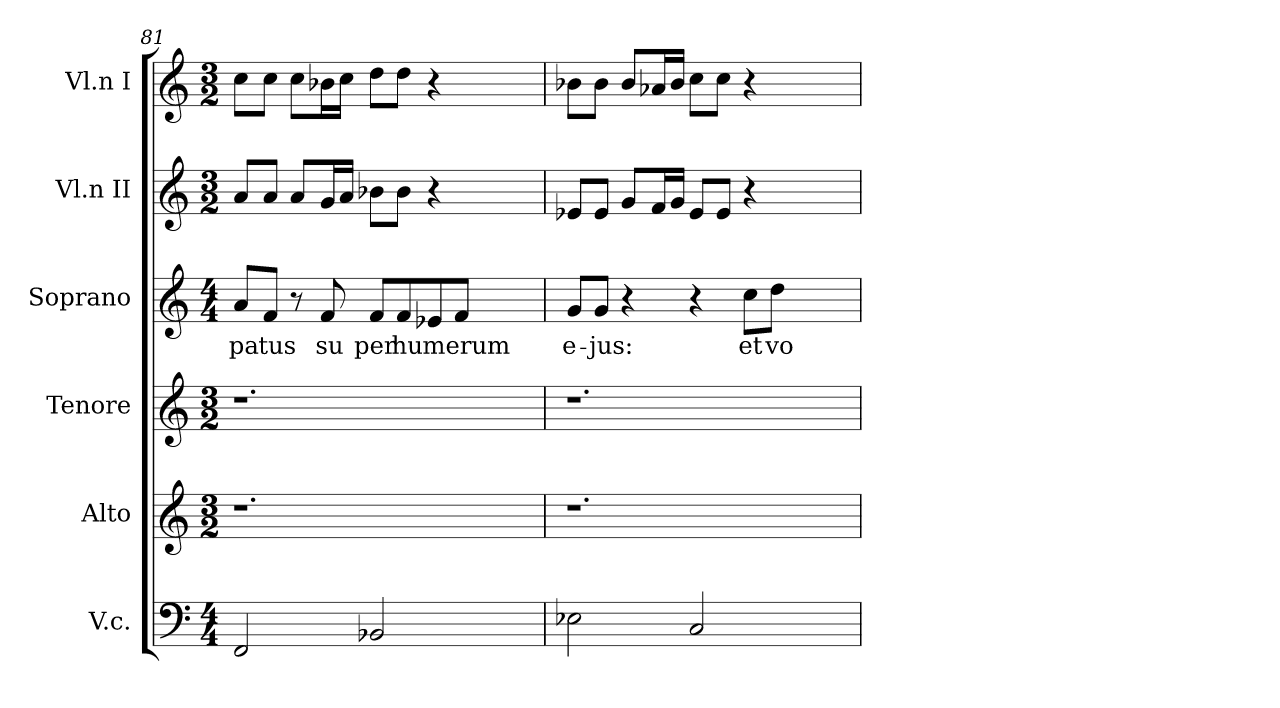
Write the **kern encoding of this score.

**kern	**kern	**kern	**kern	**text	**kern	**kern
*part6	*part5	*part4	*part3	*part3	*part2	*part1
*staff6	*staff5	*staff4	*staff3	*staff3	*staff2	*staff1
*I"V.c.	*I"Alto	*I"Tenore	*I"Soprano	*	*I"Vl.n II	*I"Vl.n I
*I'V.c.	*I'Alto	*I'Tenore	*I'Soprano	*	*I'Vl.n II	*I'Vl.n I
*clefF4	*clefG2	*clefG2	*clefG2	*	*clefG2	*clefG2
*k[]	*k[]	*k[]	*k[]	*	*k[]	*k[]
*C:	*C:	*C:	*C:	*	*C:	*C:
*M4/4	*M3/2	*M3/2	*M4/4	*	*M3/2	*M3/2
=81	=81	=81	=81	=81	=81	=81
!	!	!	!	!LO:LY:b	!	!
2FF/	1.r	1.r	8a/L	pa	8a/L	8cc\L
!	!	!	!	!LO:LY:b	!	!
.	.	.	8f/J	tus	8a/J	8cc\J
.	.	.	8r	.	8a/L	8cc\L
!	!	!	!	!LO:LY:b	!	!
.	.	.	8f/	su	16g/L	16b-X\L
.	.	.	.	.	16a/JJ	16cc\JJ
!	!	!	!	!LO:LY:b	!	!
2BB-X/	.	.	8f/L	per	8b-X\L	8dd\L
!	!	!	!	!LO:LY:b	!	!
.	.	.	8f/	hu	8b-\J	8dd\J
!	!	!	!	!LO:LY:b	!	!
.	.	.	8e-X/	merum	4r	4r
.	.	.	8f/J	.	.	.
2ryy	.	.	2ryy	.	2ryy	2ryy
!!LO:LB:g=z
=82	=82	=82	=82	=82	=82	=82
!	!	!	!	!LO:LY:b	!	!
2E-X\	1.r	1.r	8g/L	e-	8e-X/L	8b-X\L
!	!	!	!	!LO:LY:b	!	!
.	.	.	8g/J	-jus:	8e-/J	8b-\J
.	.	.	4r	.	8g/L	8b-/L
.	.	.	.	.	16f/L	16a-X/L
.	.	.	.	.	16g/JJ	16b-/JJ
2C/	.	.	4r	.	8e-/L	8cc\L
.	.	.	.	.	8e-/J	8cc\J
!	!	!	!	!LO:LY:b	!	!
.	.	.	8cc\L	et	4r	4r
!	!	!	!	!LO:LY:b	!	!
.	.	.	8dd\J	vo-	.	.
2ryy	.	.	2ryy	.	2ryy	2ryy
=	=	=	=	=	=	=
*-	*-	*-	*-	*-	*-	*-
